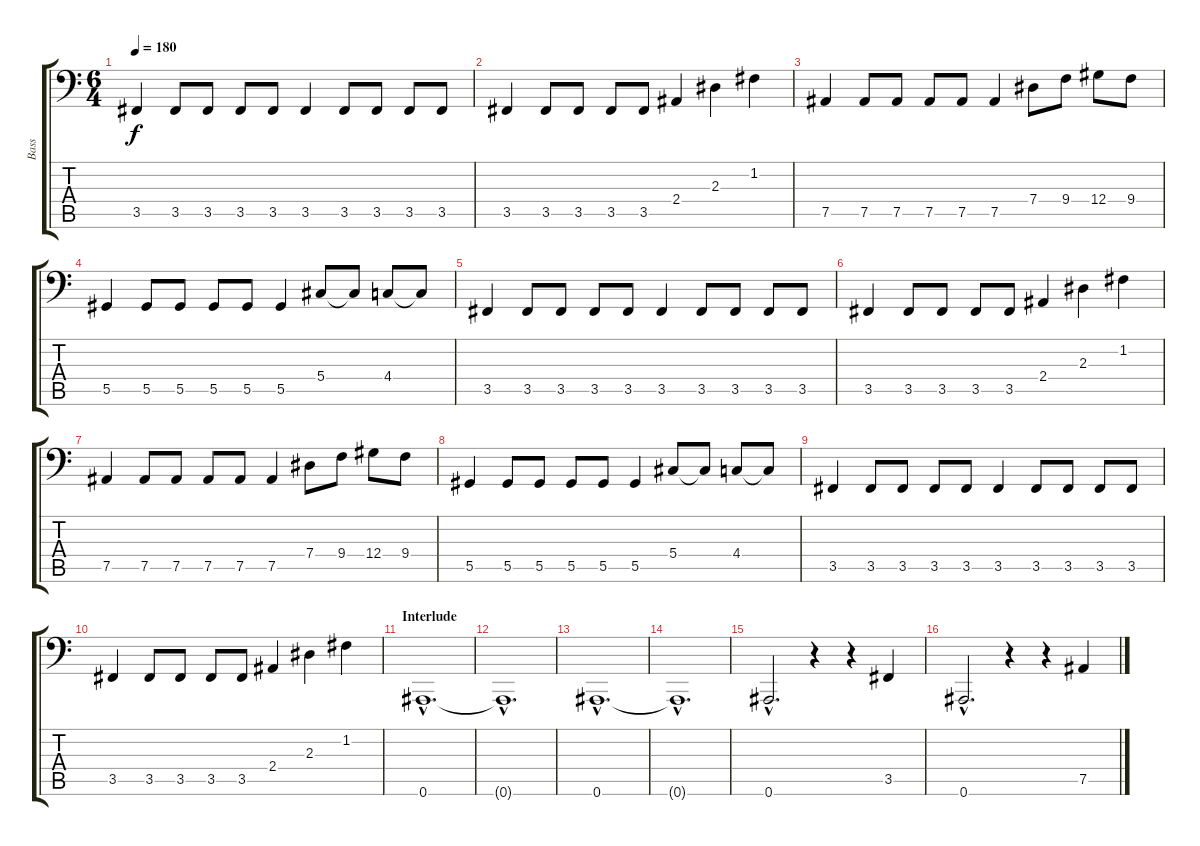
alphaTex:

\track ("Bass" "Bass") {instrument electricbassfinger}
\staff {score tabs}
\tuning (Bb2 F2 Db2 Ab1 Eb1 Bb0) {hide}
\ts (6 4)
\tempo 180
\clef f4
\ks c
3.5.4{dy f} 3.5.8 3.5.8 3.5.8 3.5.8 3.5.4 3.5.8 3.5.8 3.5.8 3.5.8 |
3.5.4 3.5.8 3.5.8 3.5.8 3.5.8 2.4.4 2.3.4 1.2.4 |
7.5.4 7.5.8 7.5.8 7.5.8 7.5.8 7.5.4 7.4.8 9.4.8 12.4.8 9.4.8 |
5.5.4 5.5.8 5.5.8 5.5.8 5.5.8 5.5.4 5.4.8 5.4{t}.8 4.4.8 4.4{t}.8 |
3.5.4 3.5.8 3.5.8 3.5.8 3.5.8 3.5.4 3.5.8 3.5.8 3.5.8 3.5.8 |
3.5.4 3.5.8 3.5.8 3.5.8 3.5.8 2.4.4 2.3.4 1.2.4 |
7.5.4 7.5.8 7.5.8 7.5.8 7.5.8 7.5.4 7.4.8 9.4.8 12.4.8 9.4.8 |
5.5.4 5.5.8 5.5.8 5.5.8 5.5.8 5.5.4 5.4.8 5.4{t}.8 4.4.8 4.4{t}.8 |
3.5.4 3.5.8 3.5.8 3.5.8 3.5.8 3.5.4 3.5.8 3.5.8 3.5.8 3.5.8 |
3.5.4 3.5.8 3.5.8 3.5.8 3.5.8 2.4.4 2.3.4 1.2.4 |
\section ("" "Interlude")
0.6{hac}.1{d} |
0.6{hac t}.1{d} |
0.6{hac}.1{d} |
0.6{hac t}.1{d} |
0.6{hac}.2{d} r.4 r.4 3.5.4 |
0.6{hac}.2{d} r.4 r.4 7.5.4
